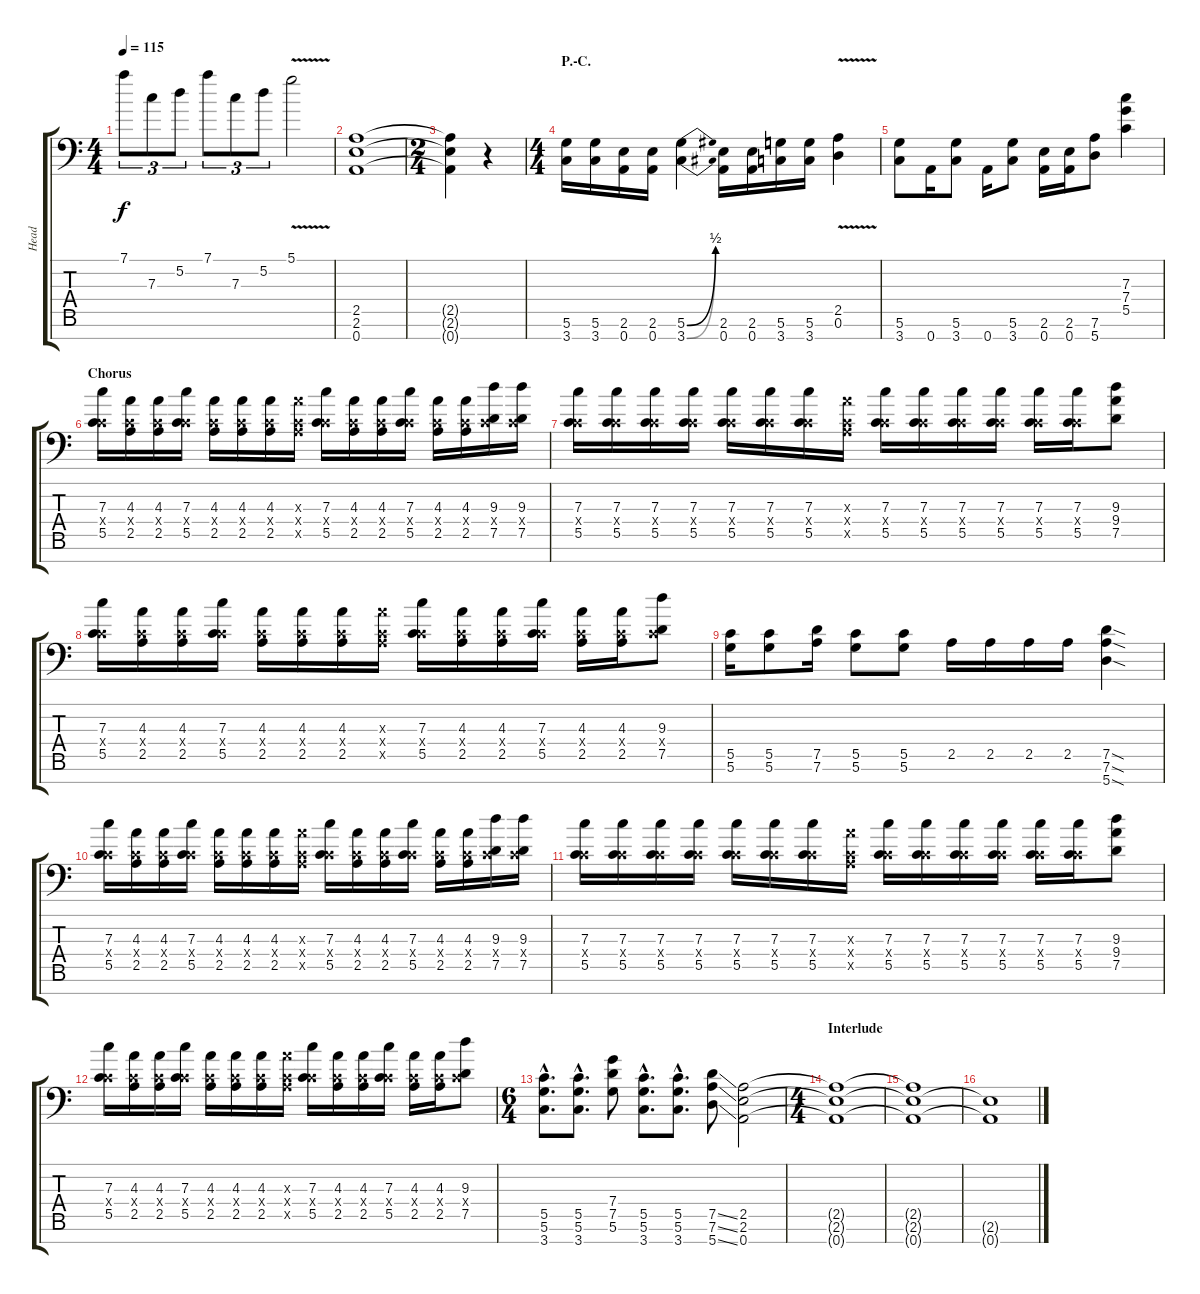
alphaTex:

\track ("Head" "Head") {instrument overdrivenguitar}
\staff {score tabs}
\tuning (D4 A3 F3 C3 G2 D2 A1) {hide}
\ts (4 4)
\tempo 115
\clef f4
\ks c
7.1.8{tu (3 2) dy f} 7.3.8{tu (3 2)} 5.2.8{tu (3 2)} 7.1.8{tu (3 2)} 7.3.8{tu (3 2)} 5.2.8{tu (3 2)} 5.1{v}.2 |
(2.5 2.6 0.7).1{volume 13 instrument overdrivenguitar} |
\ts (2 4)
(2.5{t} 2.6{t} 0.7{t}).4 r.4 |
\ts (4 4)
\section ("" "P.-C.")
(5.6 3.7).16 (5.6 3.7).16 (2.6 0.7).16 (2.6 0.7).16 (5.6{be (bend 0 0 60 2)} 3.7{be (bend 0 0 60 2)}).4 (2.6 0.7).16 (2.6 0.7).16 (5.6 3.7).16 (5.6 3.7).16 (2.5{v} 0.6).4 |
(5.6 3.7).8 0.7.16 (5.6 3.7).8 0.7.16 (5.6 3.7).8 (2.6 0.7).16 (2.6 0.7).16 (7.6 5.7).8 (7.3 7.4 5.5).4 |
\section ("" "Chorus")
(7.3 0.4{x} 5.5).16 (4.3 0.4{x} 2.5).16 (4.3 0.4{x} 2.5).16 (7.3 0.4{x} 5.5).16 (4.3 0.4{x} 2.5).16 (4.3 0.4{x} 2.5).16 (4.3 0.4{x} 2.5).16 (4.3{x} 0.4{x} 2.5{x}).16 (7.3 0.4{x} 5.5).16 (4.3 0.4{x} 2.5).16 (4.3 0.4{x} 2.5).16 (7.3 0.4{x} 5.5).16 (4.3 0.4{x} 2.5).16 (4.3 0.4{x} 2.5).16 (9.3 0.4{x} 7.5).16 (9.3 0.4{x} 7.5).16 |
(7.3 0.4{x} 5.5).16 (7.3 0.4{x} 5.5).16 (7.3 0.4{x} 5.5).16 (7.3 0.4{x} 5.5).16 (7.3 0.4{x} 5.5).16 (7.3 0.4{x} 5.5).16 (7.3 0.4{x} 5.5).16 (4.3{x} 0.4{x} 2.5{x}).16 (7.3 0.4{x} 5.5).16 (7.3 0.4{x} 5.5).16 (7.3 0.4{x} 5.5).16 (7.3 0.4{x} 5.5).16 (7.3 0.4{x} 5.5).16 (7.3 0.4{x} 5.5).16 (9.3 9.4 7.5).8 |
(7.3 0.4{x} 5.5).16 (4.3 0.4{x} 2.5).16 (4.3 0.4{x} 2.5).16 (7.3 0.4{x} 5.5).16 (4.3 0.4{x} 2.5).16 (4.3 0.4{x} 2.5).16 (4.3 0.4{x} 2.5).16 (4.3{x} 0.4{x} 2.5{x}).16 (7.3 0.4{x} 5.5).16 (4.3 0.4{x} 2.5).16 (4.3 0.4{x} 2.5).16 (7.3 0.4{x} 5.5).16 (4.3 0.4{x} 2.5).16 (4.3 0.4{x} 2.5).16 (9.3 0.4{x} 7.5).8 |
(5.5 5.6).16 (5.5 5.6).8 (7.5 7.6).16 (5.5 5.6).8 (5.5 5.6).8 2.5.16 2.5.16 2.5.16 2.5.16 (7.5{sod} 7.6{sod} 5.7{sod}).4 |
(7.3 0.4{x} 5.5).16 (4.3 0.4{x} 2.5).16 (4.3 0.4{x} 2.5).16 (7.3 0.4{x} 5.5).16 (4.3 0.4{x} 2.5).16 (4.3 0.4{x} 2.5).16 (4.3 0.4{x} 2.5).16 (4.3{x} 0.4{x} 2.5{x}).16 (7.3 0.4{x} 5.5).16 (4.3 0.4{x} 2.5).16 (4.3 0.4{x} 2.5).16 (7.3 0.4{x} 5.5).16 (4.3 0.4{x} 2.5).16 (4.3 0.4{x} 2.5).16 (9.3 0.4{x} 7.5).16 (9.3 0.4{x} 7.5).16 |
(7.3 0.4{x} 5.5).16 (7.3 0.4{x} 5.5).16 (7.3 0.4{x} 5.5).16 (7.3 0.4{x} 5.5).16 (7.3 0.4{x} 5.5).16 (7.3 0.4{x} 5.5).16 (7.3 0.4{x} 5.5).16 (4.3{x} 0.4{x} 2.5{x}).16 (7.3 0.4{x} 5.5).16 (7.3 0.4{x} 5.5).16 (7.3 0.4{x} 5.5).16 (7.3 0.4{x} 5.5).16 (7.3 0.4{x} 5.5).16 (7.3 0.4{x} 5.5).16 (9.3 9.4 7.5).8 |
(7.3 0.4{x} 5.5).16 (4.3 0.4{x} 2.5).16 (4.3 0.4{x} 2.5).16 (7.3 0.4{x} 5.5).16 (4.3 0.4{x} 2.5).16 (4.3 0.4{x} 2.5).16 (4.3 0.4{x} 2.5).16 (4.3{x} 0.4{x} 2.5{x}).16 (7.3 0.4{x} 5.5).16 (4.3 0.4{x} 2.5).16 (4.3 0.4{x} 2.5).16 (7.3 0.4{x} 5.5).16 (4.3 0.4{x} 2.5).16 (4.3 0.4{x} 2.5).16 (9.3 0.4{x} 7.5).8 |
\ts (6 4)
(5.5{hac} 5.6{hac} 3.7{hac}).8{d} (5.5{hac} 5.6{hac} 3.7{hac}).8{d} (7.4 7.5 5.6).8 (5.5{hac} 5.6{hac} 3.7{hac}).8{d} (5.5{hac} 5.6{hac} 3.7{hac}).8{d} (7.5{ss} 7.6{ss} 5.7{ss}).8 (2.5 2.6 0.7).2 |
\ts (4 4)
\section ("" "Interlude")
(2.5{t} 2.6{t} 0.7{t}).1 |
(2.5{t} 2.6{t} 0.7{t}).1 |
(2.6{t} 0.7{t}).1
